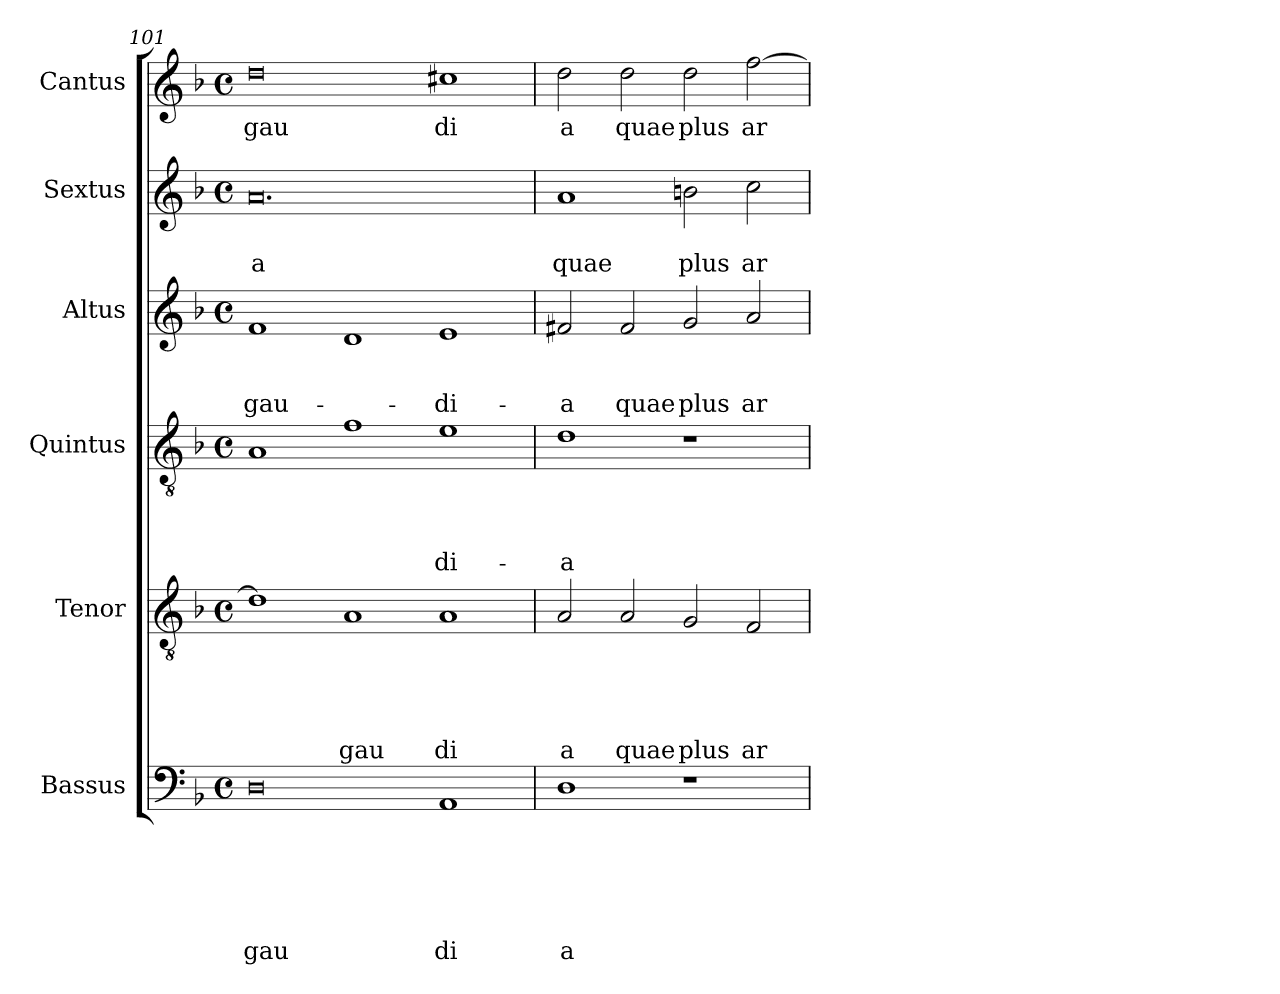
**kern	**text	**text	**text	**text	**text	**text	**kern	**text	**text	**text	**text	**text	**kern	**text	**text	**text	**text	**kern	**text	**text	**text	**kern	**text	**text	**kern	**text
*part6	*part6	*part6	*part6	*part6	*part6	*part6	*part5	*part5	*part5	*part5	*part5	*part5	*part4	*part4	*part4	*part4	*part4	*part3	*part3	*part3	*part3	*part2	*part2	*part2	*part1	*part1
*staff6	*staff6	*staff6	*staff6	*staff6	*staff6	*staff6	*staff5	*staff5	*staff5	*staff5	*staff5	*staff5	*staff4	*staff4	*staff4	*staff4	*staff4	*staff3	*staff3	*staff3	*staff3	*staff2	*staff2	*staff2	*staff1	*staff1
*I"Bassus	*	*	*	*	*	*	*I"Tenor	*	*	*	*	*	*I"Quintus	*	*	*	*	*I"Altus	*	*	*	*I"Sextus	*	*	*I"Cantus	*
*I'Bassus	*	*	*	*	*	*	*I'Tenor	*	*	*	*	*	*I'Quintus	*	*	*	*	*I'Altus	*	*	*	*I'Sextus	*	*	*I'Cantus	*
!!LO:LB:g=z
*clefF4	*	*	*	*	*	*	*clefGv2	*	*	*	*	*	*clefGv2	*	*	*	*	*clefG2	*	*	*	*clefG2	*	*	*clefG2	*
*k[b-]	*	*	*	*	*	*	*k[b-]	*	*	*	*	*	*k[b-]	*	*	*	*	*k[b-]	*	*	*	*k[b-]	*	*	*k[b-]	*
*F:	*	*	*	*	*	*	*F:	*	*	*	*	*	*F:	*	*	*	*	*F:	*	*	*	*F:	*	*	*F:	*
*M4/4	*	*	*	*	*	*	*M4/4	*	*	*	*	*	*M4/4	*	*	*	*	*M4/4	*	*	*	*M4/4	*	*	*M4/4	*
*met(c)	*	*	*	*	*	*	*met(c)	*	*	*	*	*	*met(c)	*	*	*	*	*met(c)	*	*	*	*met(c)	*	*	*met(c)	*
=101	=101	=101	=101	=101	=101	=101	=101	=101	=101	=101	=101	=101	=101	=101	=101	=101	=101	=101	=101	=101	=101	=101	=101	=101	=101	=101
!	!	!	!	!	!	!LO:LY:b	!	!	!	!	!	!	!	!	!	!	!	!	!	!	!LO:LY:b	!	!	!LO:LY:b	!	!LO:LY:b
0D	.	.	.	.	.	gau	1d]	.	.	.	.	.	1A	.	.	.	.	1f	.	.	gau-	0.a	.	-a	0dd	gau
!	!	!	!	!	!	!	!	!	!	!	!	!LO:LY:b	!	!	!	!	!	!	!	!	!	!	!	!	!	!
.	.	.	.	.	.	.	1A	.	.	.	.	gau	1f	.	.	.	.	1d	.	.	.	.	.	.	.	.
!	!	!	!	!	!	!LO:LY:b	!	!	!	!	!	!LO:LY:b	!	!	!	!	!LO:LY:b	!	!	!	!LO:LY:b	!	!	!	!	!LO:LY:b
1AA	.	.	.	.	.	di	1A	.	.	.	.	di	1e	.	.	.	di-	1e	.	.	-di-	.	.	.	1cc#X	di
=102!	=102!	=102!	=102!	=102!	=102!	=102!	=102!	=102!	=102!	=102!	=102!	=102!	=102!	=102!	=102!	=102!	=102!	=102!	=102!	=102!	=102!	=102!	=102!	=102!	=102!	=102!
!	!	!	!	!	!	!LO:LY:b	!	!	!	!	!	!LO:LY:b	!	!	!	!	!LO:LY:b	!	!	!	!LO:LY:b	!	!	!LO:LY:b	!	!LO:LY:b
1D	.	.	.	.	.	a	2A/	.	.	.	.	a	1d	.	.	.	-a	2f#X/	.	.	-a	1a	.	quae	2dd\	a
!	!	!	!	!	!	!	!	!	!	!	!	!LO:LY:b	!	!	!	!	!	!	!	!	!LO:LY:b	!	!	!	!	!LO:LY:b
.	.	.	.	.	.	.	2A/	.	.	.	.	quae	.	.	.	.	.	2f#/	.	.	quae	.	.	.	2dd\	quae
!	!	!	!	!	!	!	!	!	!	!	!	!LO:LY:b	!	!	!	!	!	!	!	!	!LO:LY:b	!	!	!LO:LY:b	!	!LO:LY:b
1r	.	.	.	.	.	.	2G/	.	.	.	.	plus	1r	.	.	.	.	2g/	.	.	plus	2bn\	.	plus	2dd\	plus
!	!	!	!	!	!	!	!	!	!	!	!	!LO:LY:b	!	!	!	!	!	!	!	!	!LO:LY:b	!	!	!LO:LY:b	!	!LO:LY:b
.	.	.	.	.	.	.	2F/	.	.	.	.	ar	.	.	.	.	.	2a/	.	.	ar-	2cc\	.	ar	[>2ff\	ar
=!	=!	=!	=!	=!	=!	=!	=!	=!	=!	=!	=!	=!	=!	=!	=!	=!	=!	=!	=!	=!	=!	=!	=!	=!	=!	=!
*-	*-	*-	*-	*-	*-	*-	*-	*-	*-	*-	*-	*-	*-	*-	*-	*-	*-	*-	*-	*-	*-	*-	*-	*-	*-	*-
